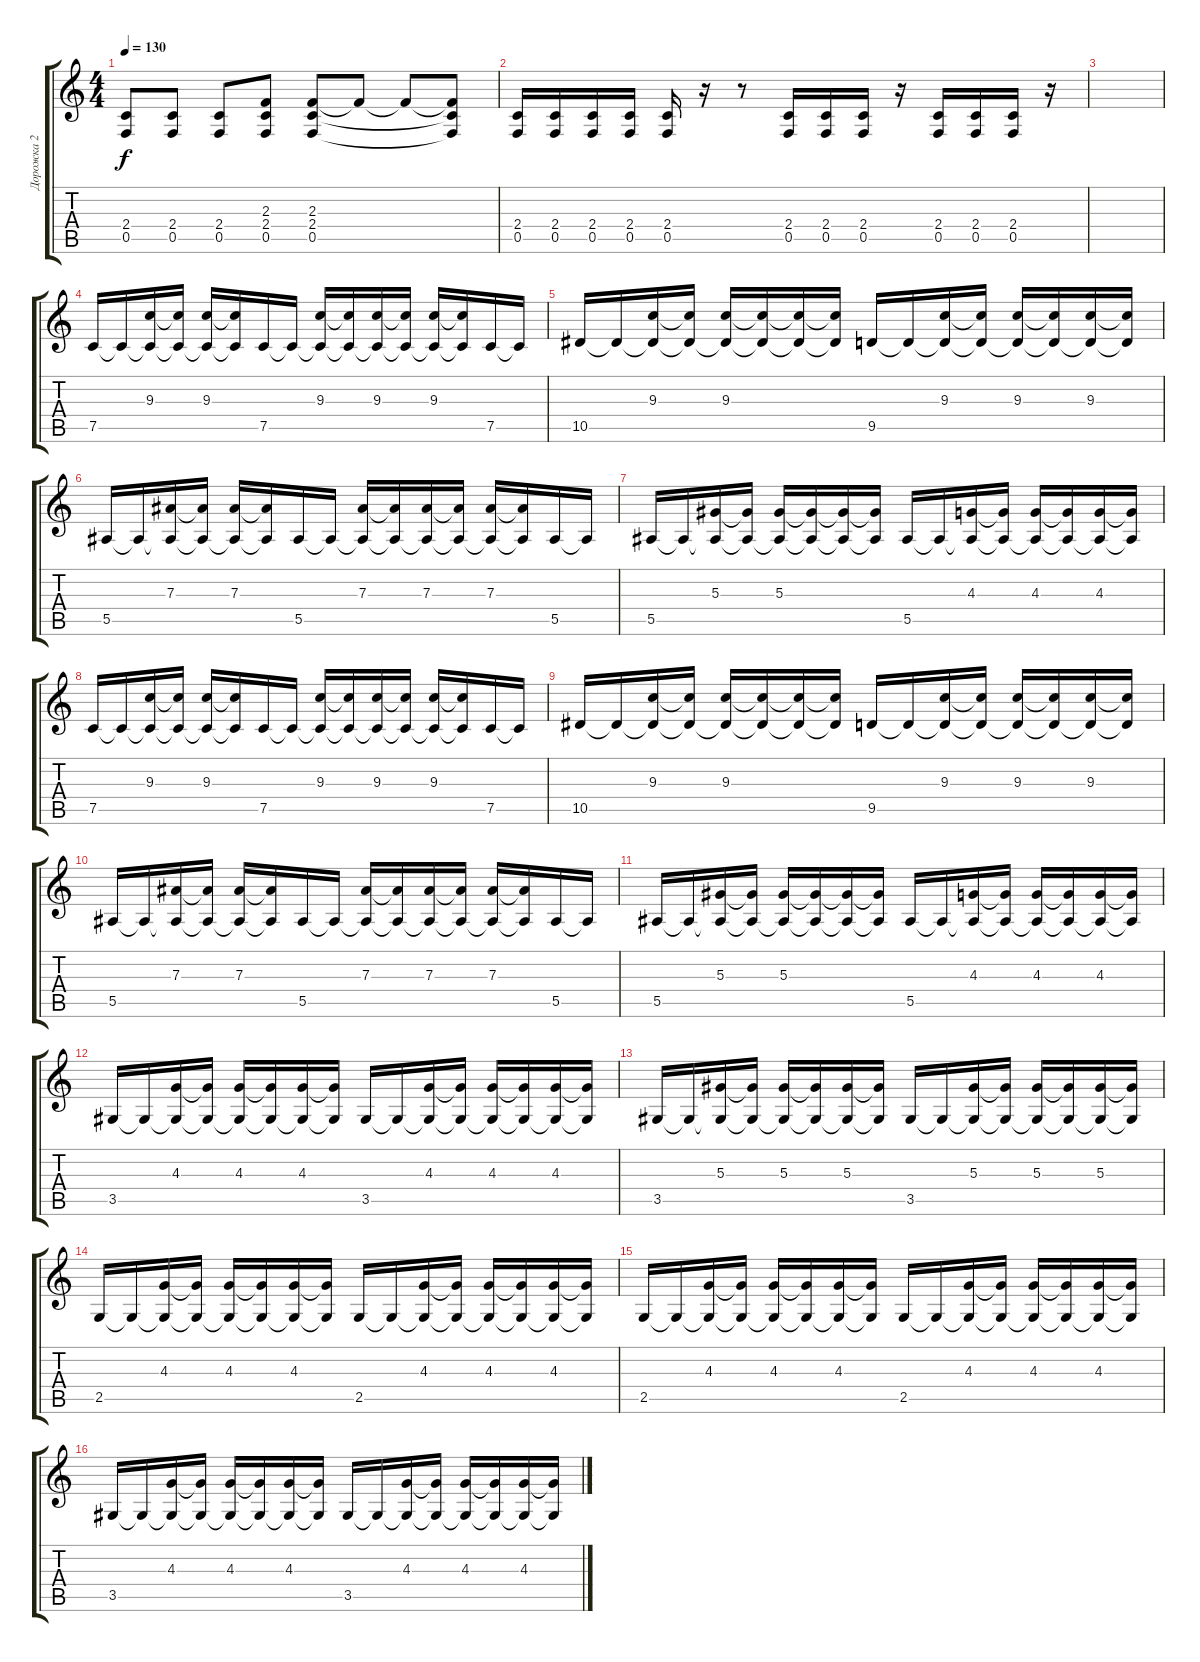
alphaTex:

\track ("Дорожка 2" "Дорожка 2") {instrument distortionguitar}
\staff {score tabs}
\tuning (C4 G3 Eb3 Bb2 F2 C2) {hide}
\ts (4 4)
\tempo 130
\clef g2
\ks c
(2.4 0.5).8{dy f} (2.4 0.5).8 (2.4 0.5).8 (2.3 2.4 0.5).8 (2.3 2.4 0.5).8 2.3{t}.8 2.3{t}.8 (2.3{t} 2.4{t} 0.5{t}).8 |
(2.4 0.5).16 (2.4 0.5).16 (2.4 0.5).16 (2.4 0.5).16 (2.4 0.5).16 r.16 r.8 (2.4 0.5).16 (2.4 0.5).16 (2.4 0.5).16 r.16 (2.4 0.5).16 (2.4 0.5).16 (2.4 0.5).16 r.16 |
|
7.5.16 7.5{t}.16 (9.3 7.5{t}).16 (9.3{t} 7.5{t}).16 (9.3 7.5{t}).16 (9.3{t} 7.5{t}).16 7.5.16 7.5{t}.16 (9.3 7.5{t}).16 (9.3{t} 7.5{t}).16 (9.3 7.5{t}).16 (9.3{t} 7.5{t}).16 (9.3 7.5{t}).16 (9.3{t} 7.5{t}).16 7.5.16 7.5{t}.16 |
10.5.16 10.5{t}.16 (9.3 10.5{t}).16 (9.3{t} 10.5{t}).16 (9.3 10.5{t}).16 (9.3{t} 10.5{t}).16 (9.3{t} 10.5{t}).16 (9.3{t} 10.5{t}).16 9.5.16 9.5{t}.16 (9.3 9.5{t}).16 (9.3{t} 9.5{t}).16 (9.3 9.5{t}).16 (9.3{t} 9.5{t}).16 (9.3 9.5{t}).16 (9.3{t} 9.5{t}).16 |
5.5.16 5.5{t}.16 (7.3 5.5{t}).16 (7.3{t} 5.5{t}).16 (7.3 5.5{t}).16 (7.3{t} 5.5{t}).16 5.5.16 5.5{t}.16 (7.3 5.5{t}).16 (7.3{t} 5.5{t}).16 (7.3 5.5{t}).16 (7.3{t} 5.5{t}).16 (7.3 5.5{t}).16 (7.3{t} 5.5{t}).16 5.5.16 5.5{t}.16 |
5.5.16 5.5{t}.16 (5.3 5.5{t}).16 (5.3{t} 5.5{t}).16 (5.3 5.5{t}).16 (5.3{t} 5.5{t}).16 (5.3{t} 5.5{t}).16 (5.3{t} 5.5{t}).16 5.5.16 5.5{t}.16 (4.3 5.5{t}).16 (4.3{t} 5.5{t}).16 (4.3 5.5{t}).16 (4.3{t} 5.5{t}).16 (4.3 5.5{t}).16 (4.3{t} 5.5{t}).16 |
7.5.16 7.5{t}.16 (9.3 7.5{t}).16 (9.3{t} 7.5{t}).16 (9.3 7.5{t}).16 (9.3{t} 7.5{t}).16 7.5.16 7.5{t}.16 (9.3 7.5{t}).16 (9.3{t} 7.5{t}).16 (9.3 7.5{t}).16 (9.3{t} 7.5{t}).16 (9.3 7.5{t}).16 (9.3{t} 7.5{t}).16 7.5.16 7.5{t}.16 |
10.5.16 10.5{t}.16 (9.3 10.5{t}).16 (9.3{t} 10.5{t}).16 (9.3 10.5{t}).16 (9.3{t} 10.5{t}).16 (9.3{t} 10.5{t}).16 (9.3{t} 10.5{t}).16 9.5.16 9.5{t}.16 (9.3 9.5{t}).16 (9.3{t} 9.5{t}).16 (9.3 9.5{t}).16 (9.3{t} 9.5{t}).16 (9.3 9.5{t}).16 (9.3{t} 9.5{t}).16 |
5.5.16 5.5{t}.16 (7.3 5.5{t}).16 (7.3{t} 5.5{t}).16 (7.3 5.5{t}).16 (7.3{t} 5.5{t}).16 5.5.16 5.5{t}.16 (7.3 5.5{t}).16 (7.3{t} 5.5{t}).16 (7.3 5.5{t}).16 (7.3{t} 5.5{t}).16 (7.3 5.5{t}).16 (7.3{t} 5.5{t}).16 5.5.16 5.5{t}.16 |
5.5.16 5.5{t}.16 (5.3 5.5{t}).16 (5.3{t} 5.5{t}).16 (5.3 5.5{t}).16 (5.3{t} 5.5{t}).16 (5.3{t} 5.5{t}).16 (5.3{t} 5.5{t}).16 5.5.16 5.5{t}.16 (4.3 5.5{t}).16 (4.3{t} 5.5{t}).16 (4.3 5.5{t}).16 (4.3{t} 5.5{t}).16 (4.3 5.5{t}).16 (4.3{t} 5.5{t}).16 |
3.5.16 3.5{t}.16 (4.3 3.5{t}).16 (4.3{t} 3.5{t}).16 (4.3 3.5{t}).16 (4.3{t} 3.5{t}).16 (4.3 3.5{t}).16 (4.3{t} 3.5{t}).16 3.5.16 3.5{t}.16 (4.3 3.5{t}).16 (4.3{t} 3.5{t}).16 (4.3 3.5{t}).16 (4.3{t} 3.5{t}).16 (4.3 3.5{t}).16 (4.3{t} 3.5{t}).16 |
3.5.16 3.5{t}.16 (5.3 3.5{t}).16 (5.3{t} 3.5{t}).16 (5.3 3.5{t}).16 (5.3{t} 3.5{t}).16 (5.3 3.5{t}).16 (5.3{t} 3.5{t}).16 3.5.16 3.5{t}.16 (5.3 3.5{t}).16 (5.3{t} 3.5{t}).16 (5.3 3.5{t}).16 (5.3{t} 3.5{t}).16 (5.3 3.5{t}).16 (5.3{t} 3.5{t}).16 |
2.5.16 2.5{t}.16 (4.3 2.5{t}).16 (4.3{t} 2.5{t}).16 (4.3 2.5{t}).16 (4.3{t} 2.5{t}).16 (4.3 2.5{t}).16 (4.3{t} 2.5{t}).16 2.5.16 2.5{t}.16 (4.3 2.5{t}).16 (4.3{t} 2.5{t}).16 (4.3 2.5{t}).16 (4.3{t} 2.5{t}).16 (4.3 2.5{t}).16 (4.3{t} 2.5{t}).16 |
2.5.16 2.5{t}.16 (4.3 2.5{t}).16 (4.3{t} 2.5{t}).16 (4.3 2.5{t}).16 (4.3{t} 2.5{t}).16 (4.3 2.5{t}).16 (4.3{t} 2.5{t}).16 2.5.16 2.5{t}.16 (4.3 2.5{t}).16 (4.3{t} 2.5{t}).16 (4.3 2.5{t}).16 (4.3{t} 2.5{t}).16 (4.3 2.5{t}).16 (4.3{t} 2.5{t}).16 |
3.5.16 3.5{t}.16 (4.3 3.5{t}).16 (4.3{t} 3.5{t}).16 (4.3 3.5{t}).16 (4.3{t} 3.5{t}).16 (4.3 3.5{t}).16 (4.3{t} 3.5{t}).16 3.5.16 3.5{t}.16 (4.3 3.5{t}).16 (4.3{t} 3.5{t}).16 (4.3 3.5{t}).16 (4.3{t} 3.5{t}).16 (4.3 3.5{t}).16 (4.3{t} 3.5{t}).16
